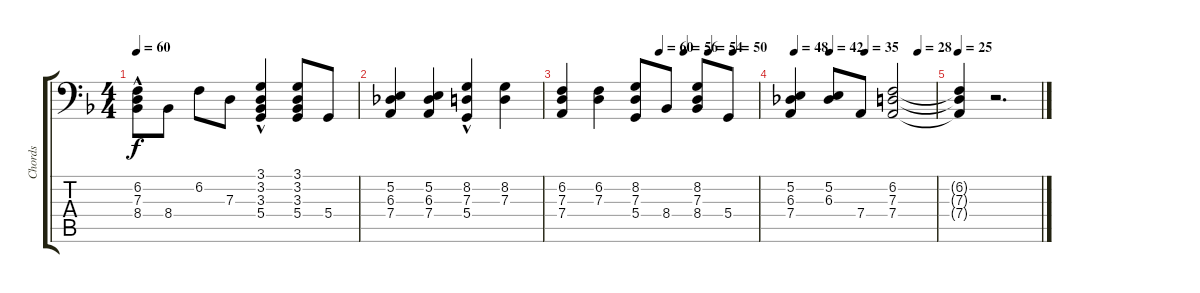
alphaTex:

\track ("Chords" "Chords") {instrument acousticgrandpiano}
\staff {score tabs}
\tuning (E3 B2 G2 D2 A1 E1) {hide}
\ts (4 4)
\tempo 60
\clef f4
\ks dminor
(6.2 7.3{hac} 8.4).8{dy f} 8.4.8 6.2.8 7.3.8 (3.1{hac} 3.2{hac} 3.3{hac} 5.4).4 (3.1 3.2 3.3 5.4).8 5.4.8 |
(5.2 6.3 7.4).4 (5.2 6.3 7.4).4 (8.2{hac} 7.3{hac} 5.4{hac}).4 (8.2 7.3).4 |
\tempo (60 0.5)
\tempo (56 0.625)
\tempo (54 0.75)
\tempo (50 0.875)
(6.2 7.3 7.4).4 (6.2 7.3).4 (8.2 7.3 5.4).8 8.4.8 (8.2 7.3 8.4).8 5.4.8 |
\tempo 48
\tempo (42 0.25)
\tempo (35 0.5)
\tempo (28 0.875)
(5.2 6.3 7.4).4 (5.2 6.3).8 7.4.8 (6.2 7.3 7.4).2 |
\tempo 25
(6.2{t} 7.3{t} 7.4{t}).4 r.2{d}
